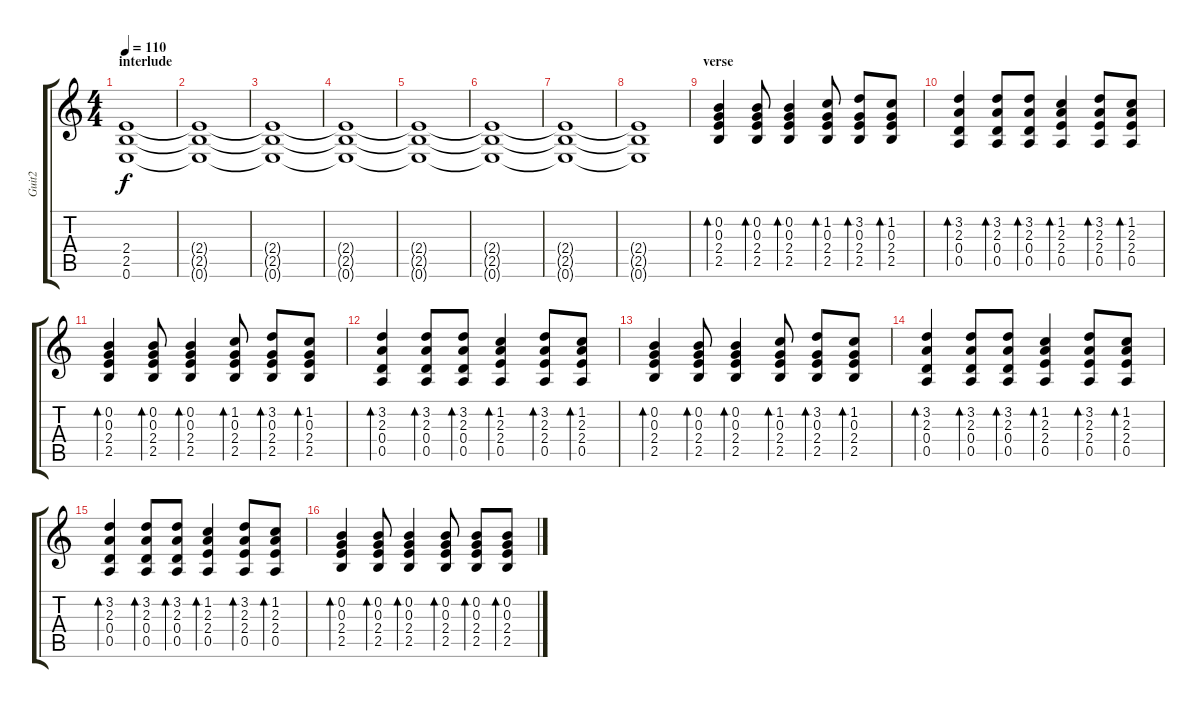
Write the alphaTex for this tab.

\track ("Guit2" "Guit2") {instrument overdrivenguitar}
\staff {score tabs}
\tuning (E4 B3 G3 D3 A2 E2) {hide}
\ts (4 4)
\section ("" "interlude")
\tempo 110
\clef g2
\ks c
(2.4 2.5 0.6).1{dy f volume 0} |
(2.4{t} 2.5{t} 0.6{t}).1 |
(2.4{t} 2.5{t} 0.6{t}).1 |
(2.4{t} 2.5{t} 0.6{t}).1 |
(2.4{t} 2.5{t} 0.6{t}).1 |
(2.4{t} 2.5{t} 0.6{t}).1 |
(2.4{t} 2.5{t} 0.6{t}).1 |
(2.4{t} 2.5{t} 0.6{t}).1 |
\section ("" "verse")
(0.2 0.3 2.4 2.5).4{bd 60 instrument electricguitarclean} (0.2 0.3 2.4 2.5).8{bd 60} (0.2 0.3 2.4 2.5).4{bd 60} (1.2 0.3 2.4 2.5).8{bd 60} (3.2 0.3 2.4 2.5).8{bd 60} (1.2 0.3 2.4 2.5).8{bd 60} |
(3.2 2.3 0.4 0.5).4{bd 60} (3.2 2.3 0.4 0.5).8{bd 60} (3.2 2.3 0.4 0.5).8{bd 60} (1.2 2.3 2.4 0.5).4{bd 60} (3.2 2.3 2.4 0.5).8{bd 60} (1.2 2.3 2.4 0.5).8{bd 60} |
(0.2 0.3 2.4 2.5).4{bd 60} (0.2 0.3 2.4 2.5).8{bd 60} (0.2 0.3 2.4 2.5).4{bd 60} (1.2 0.3 2.4 2.5).8{bd 60} (3.2 0.3 2.4 2.5).8{bd 60} (1.2 0.3 2.4 2.5).8{bd 60} |
(3.2 2.3 0.4 0.5).4{bd 60} (3.2 2.3 0.4 0.5).8{bd 60} (3.2 2.3 0.4 0.5).8{bd 60} (1.2 2.3 2.4 0.5).4{bd 60} (3.2 2.3 2.4 0.5).8{bd 60} (1.2 2.3 2.4 0.5).8{bd 60} |
(0.2 0.3 2.4 2.5).4{bd 60} (0.2 0.3 2.4 2.5).8{bd 60} (0.2 0.3 2.4 2.5).4{bd 60} (1.2 0.3 2.4 2.5).8{bd 60} (3.2 0.3 2.4 2.5).8{bd 60} (1.2 0.3 2.4 2.5).8{bd 60} |
(3.2 2.3 0.4 0.5).4{bd 60} (3.2 2.3 0.4 0.5).8{bd 60} (3.2 2.3 0.4 0.5).8{bd 60} (1.2 2.3 2.4 0.5).4{bd 60} (3.2 2.3 2.4 0.5).8{bd 60} (1.2 2.3 2.4 0.5).8{bd 60} |
(3.2 2.3 0.4 0.5).4{bd 60} (3.2 2.3 0.4 0.5).8{bd 60} (3.2 2.3 0.4 0.5).8{bd 60} (1.2 2.3 2.4 0.5).4{bd 60} (3.2 2.3 2.4 0.5).8{bd 60} (1.2 2.3 2.4 0.5).8{bd 60} |
(0.2 0.3 2.4 2.5).4{bd 60} (0.2 0.3 2.4 2.5).8{bd 60} (0.2 0.3 2.4 2.5).4{bd 60} (0.2 0.3 2.4 2.5).8{bd 60} (0.2 0.3 2.4 2.5).8{bd 60} (0.2 0.3 2.4 2.5).8{bd 60}
